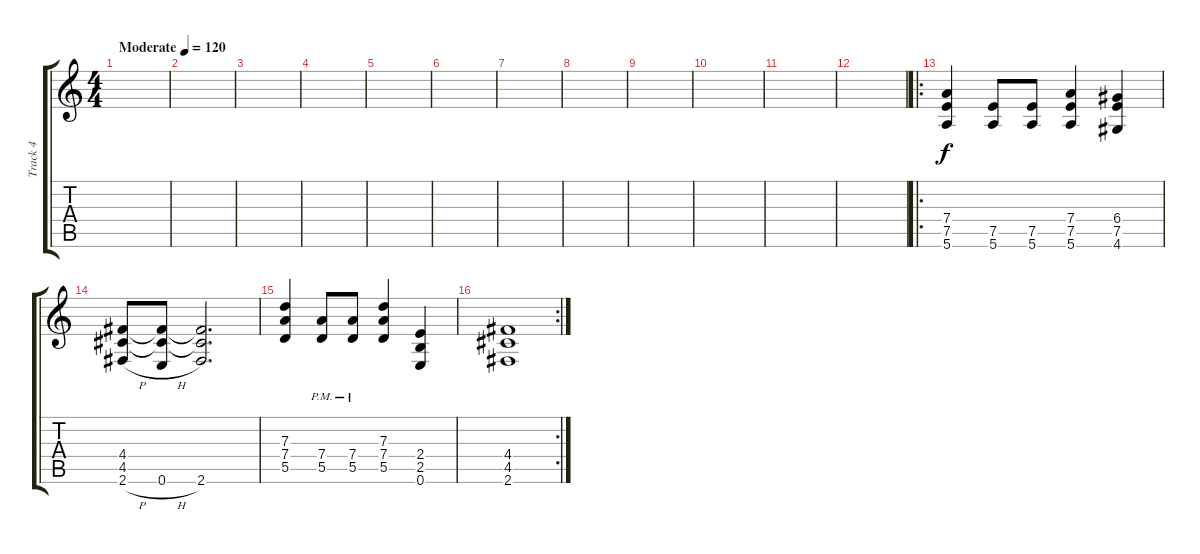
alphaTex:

\track ("Track 4" "Track 4") {instrument distortionguitar}
\staff {score tabs}
\tuning (E4 B3 G3 D3 A2 E2) {hide}
\ts (4 4)
\tempo (120 "Moderate")
\clef g2
\ks c
|
|
|
|
|
|
|
|
|
|
|
|
\ro
(7.4 7.5 5.6).4 (7.5 5.6).8 (7.5 5.6).8 (7.4 7.5 5.6).4 (6.4 7.5 4.6).4 |
(4.4 4.5 2.6{h}).8 (4.4{t} 4.5{t} 0.6{h}).8 (4.4{t} 4.5{t} 2.6).2{d} |
(7.3 7.4 5.5).4 (7.4{pm} 5.5{pm}).8 (7.4{pm} 5.5{pm}).8 (7.3 7.4 5.5).4 (2.4 2.5 0.6).4 |
\rc 2
(4.4 4.5 2.6).1
